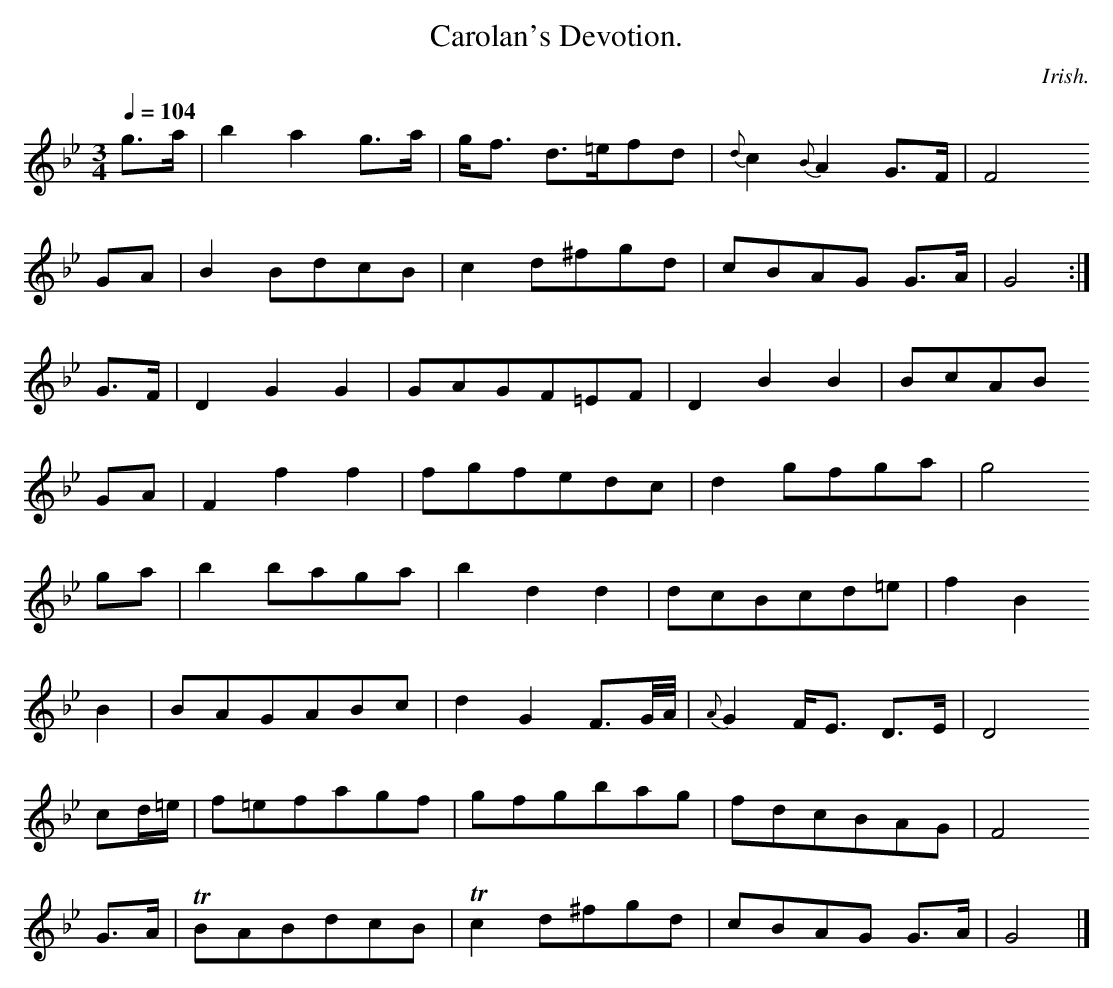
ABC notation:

X:1
T:Carolan's Devotion.
C:Irish.
M:3/4
L:1/8
Q:1/4=104
K:G Minor
g>a   | b2 a2 g>a| g<f d>=efd       |{d}c2{B}A2  G>F|F4
GA    | B2 BdcB | c2  d^fgd       |   cBAG  G>A|G4:|
G>F   | D2 G2 G2 | GAGF=EF       |   D2   B2  B2 |BcAB
GA    | F2 f2 f2 | fgfedc       |   d2   gfga |g4
ga    | b2 baga | b2  d2  d2       |   dcBcd=e|f2B2
B2    | BAGABc | d2  G2  F3/G//A//|{A}G2   F<E D>E|D4
cd/=e/| f=efagf | gfgbag       |   fdcBAG |F4
G>A   |TBABdcB |Tc2  d^fgd       |   cBAG  G>A|G4|]
